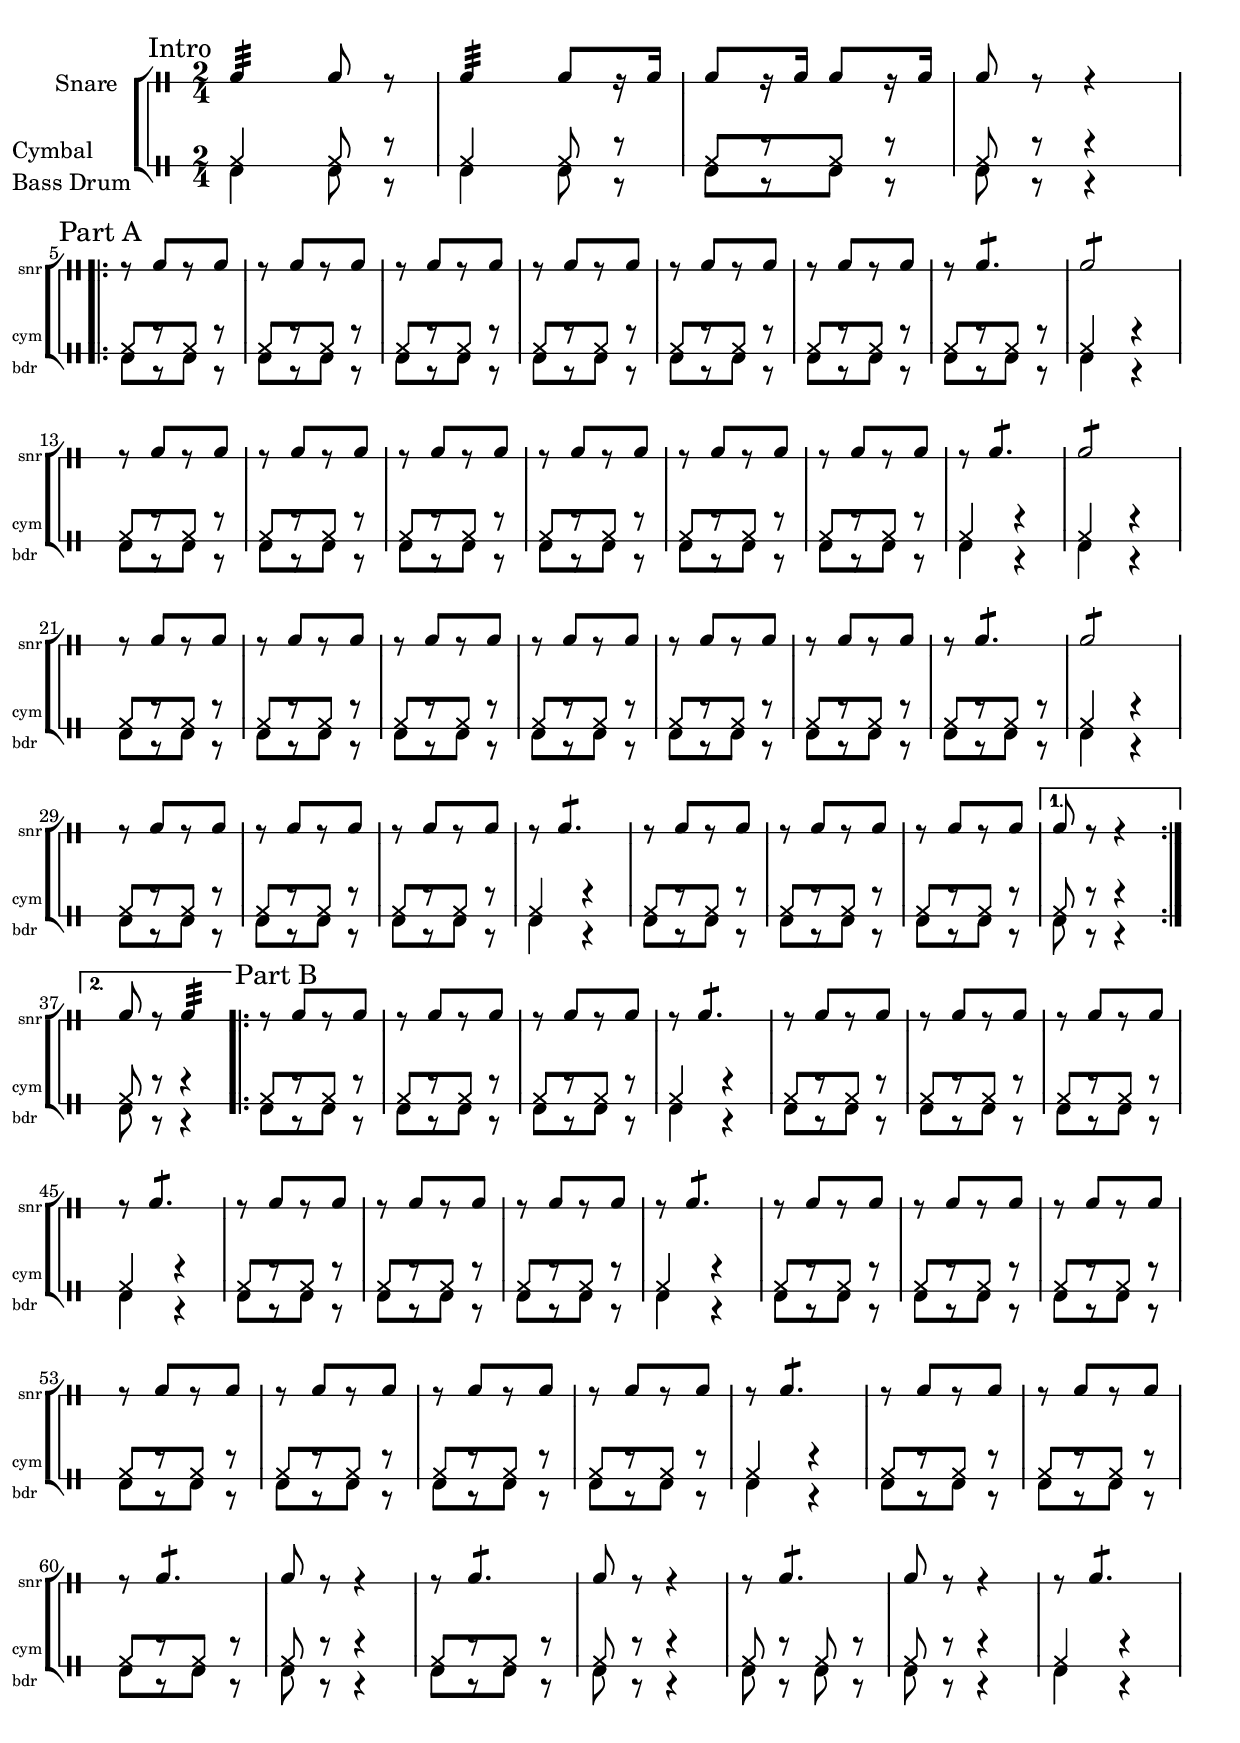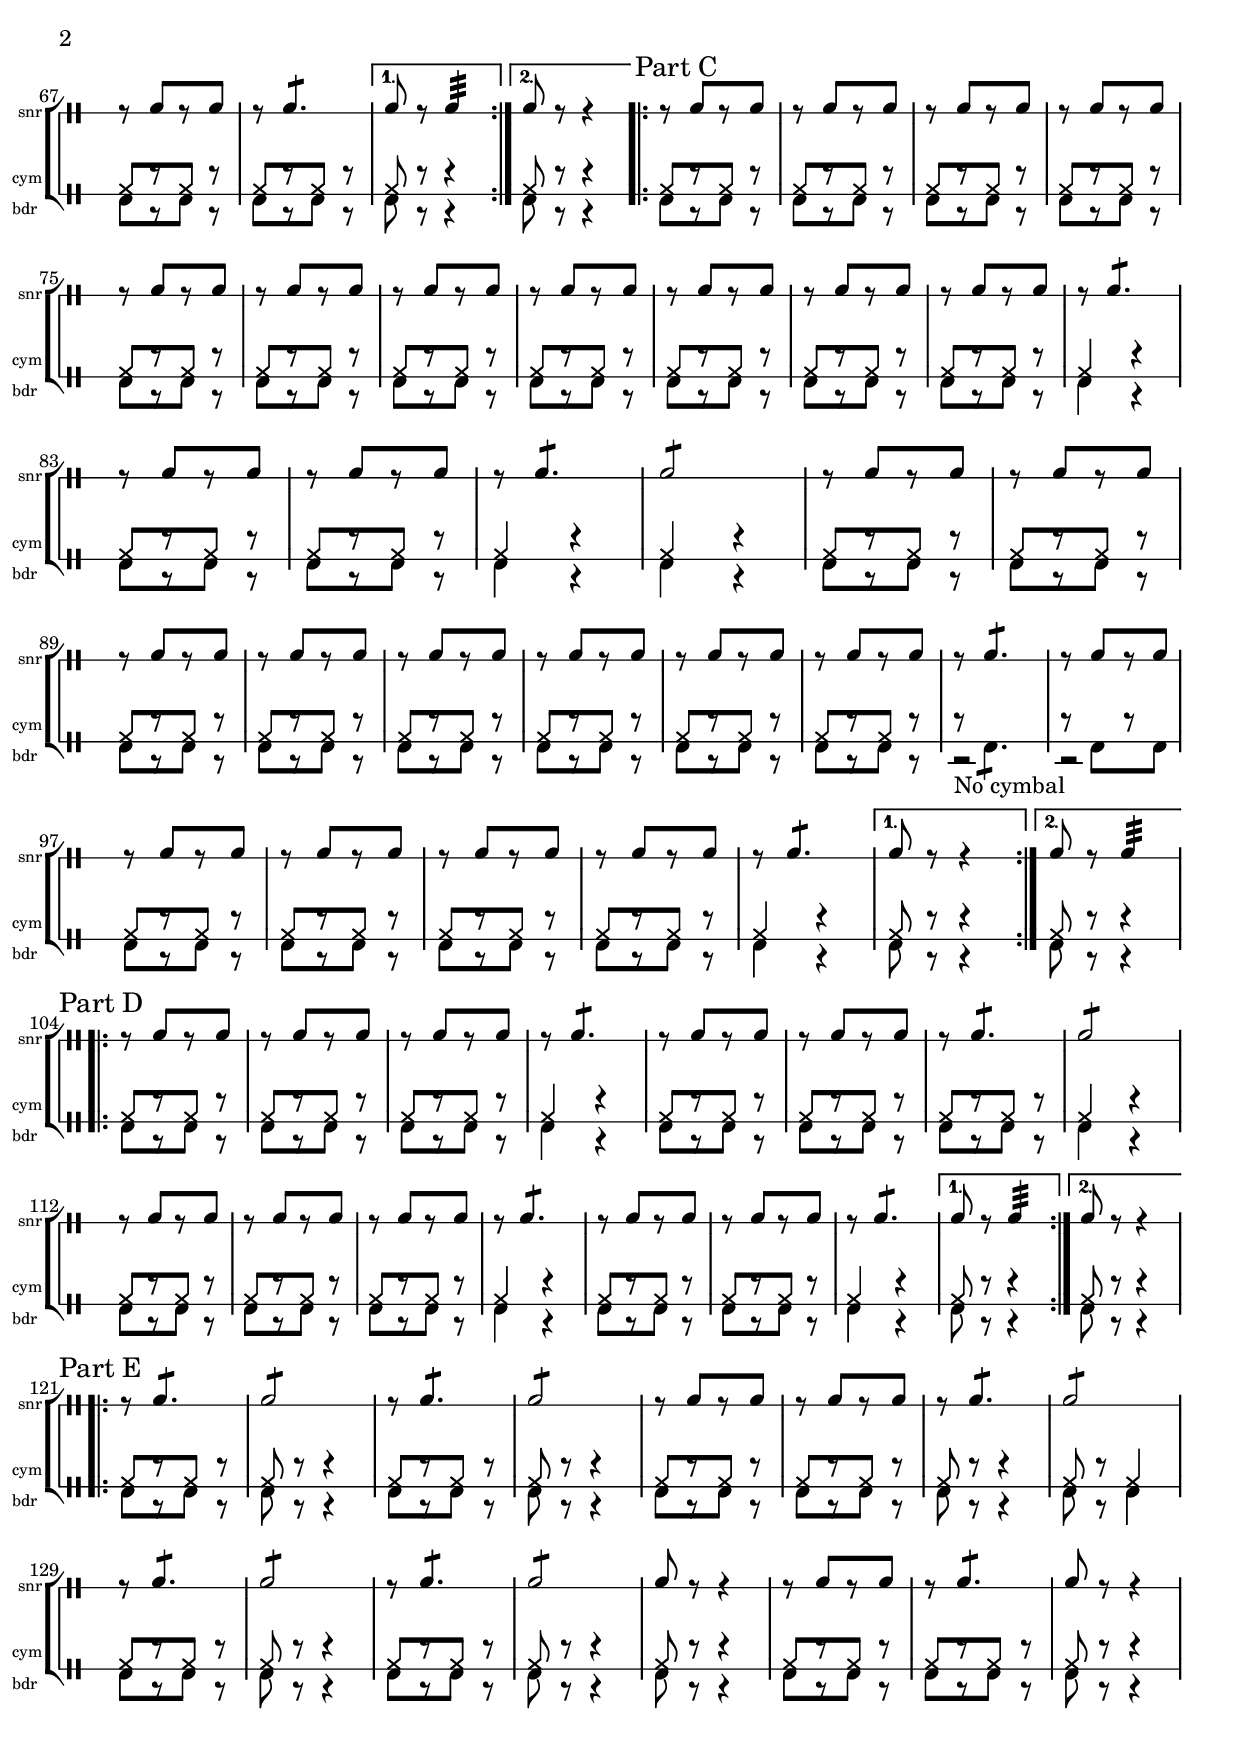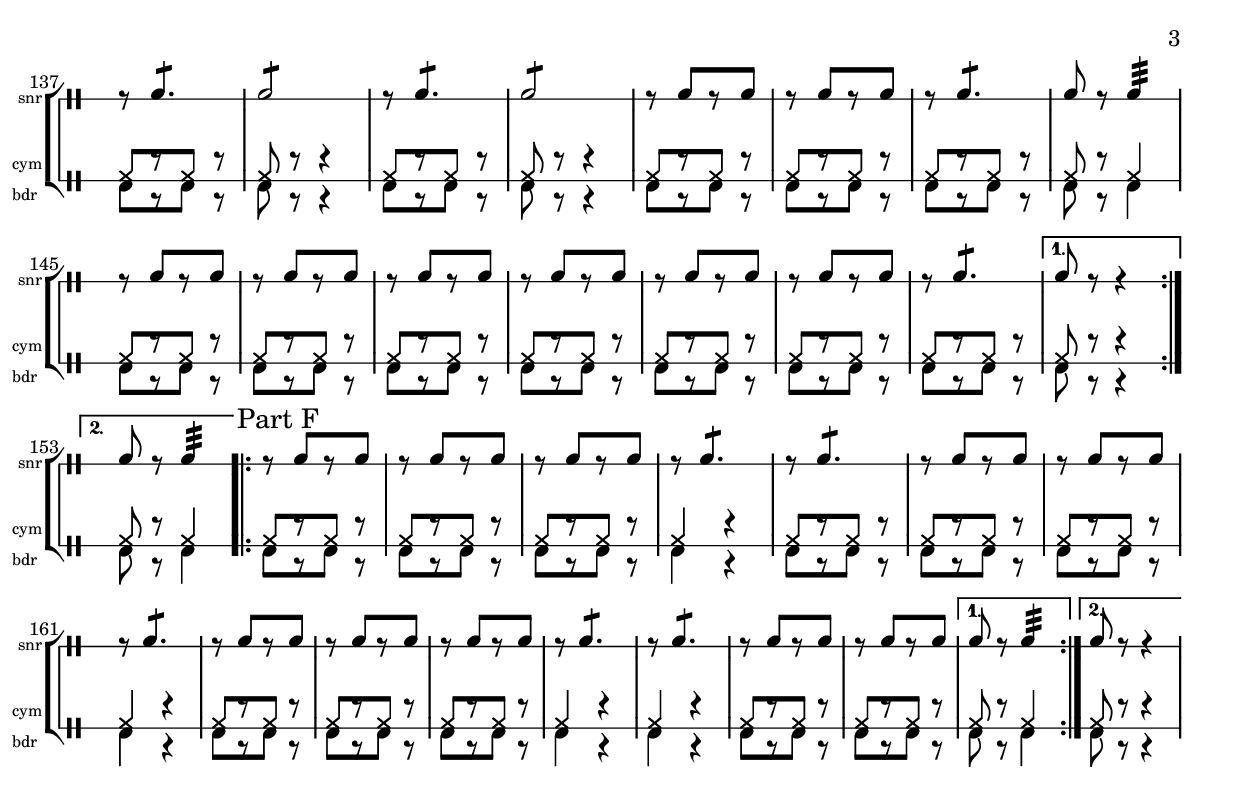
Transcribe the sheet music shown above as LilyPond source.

\version "2.24.0"

\include "helpers.ly"

% Using "about" twice as many beats per line in this file compared to the rest

%{
cymr - ride cymbal
sn - snare
bd - bass drum
%}

snPhBase = {r8 8[ r8 8]}
rpts = #(define-music-function (cnt) (integer?)
  #{
    { \repeat unfold $cnt \snPhBase }
  #}
)

bsPhBase = {8[ r8 8] r8}
rptb = #(define-music-function (cnt) (integer?)
  #{
    { \repeat unfold $cnt \bsPhBase }
  #}
)


snareA = \drummode {
  \sectionLabel "Intro"
  | sn4:32 8 r8 | 4:32 8[ r16 16] | 8[ r16 16] 8[ r16 16] | 8 r8 r4 \break

  \sectionLabel "Part A"
  \repeat volta 2 {
    | \rpts 6 | r8 4.:8 | 2:8 \break
    | \rpts 6 | r8 4.:8 | 2:8 \break
    | \rpts 6 | r8 4.:8 | 2:8 \break
    | \rpts 3 | r8 4.:8 | \rpts 3
  }
  \alternative {
    { 8 r8 r4 \break }
    { 8 r8 4:32 }
  }
}

snareB = \drummode {
  \sectionLabel "Part B"
  \repeat volta 2 {
    | \rpts 3 | r8 4.:8 | \rpts 3 \break
    | r8 4.:8 | \rpts 3 | r8 4.:8 | \rpts 3 \break
    | \rpts 4 | r8 4.:8 | \rpts 2 \break
    | \repeat unfold 3 {r8 4.:8 | 8 r8 r4 } | r8 4.:8 \break
    | \rpts 1 | r8 4.:8
  }
  \alternative {
    { 8 r8 4:32 }
    { 8 r8 r4 }
  }
}

snareC = \drummode {
  \sectionLabel "Part C"
  \repeat volta 2 {
    | \rpts 4 \break
    | \rpts 7 | r8 4.:8 \break
    | \rpts 2 | r8 4.:8 | 2:8 | \rpts 2 \break
    | \rpts 6 | r8 4.:8 | \rpts 1 \break
    | \grace s8 \rpts 4 | r8 4.:8
  }
  \alternative {
    { 8 r8 r4 }
    {8 r8 4:32 \break }
  }
}

snareD = \drummode {
  \sectionLabel "Part D"
  \repeat volta 2 {
    | \rpts 3 | r8 4.:8 | \rpts 2 | r8 4.:8 | 2:8 \break
    | \rpts 3 | r8 4.:8 | \rpts 2 | r8 4.:8
  }
  \alternative {
    { 8 r8 4:32 }
    { 8 r8 r4 \break }
  }
}

snareE = \drummode {
  \sectionLabel "Part E"
  \repeat volta 2 {
    | \rpt 2 { r8 4.:8 | 2:8 } | \rpts 2 | r8 4.:8 | 2:8 \break
    | \rpt 2 { r8 4.:8 | 2:8 } | 8 r8 r4 | \rpts 1 | r8 4.:8 | 8 r8 r4 \break
    | \rpt 2 { r8 4.:8 | 2:8 } | \rpts 2 | r8 4.:8 | 8 r8 4:32 \break
    | \rpts 6 | r8 4.:8
  }
  \alternative {
    { 8 r8 r4 \break }
    { 8 r8 4:32 }
  }
}

snareF = \drummode {
  \sectionLabel "Part F"
  \repeat volta 2 {
    | \rpts 3 | \rpt 2 { r8 4.:8 } | \rpts 2 \break
    | r8 4.:8 | \rpts 3 | \rpt 2 { r8 4.:8 } | \rpts 2
  }
  \alternative {
    { 8 r8 4:32 }
    { 8 r8 r4 }
  }
} % snare


cymbIntro = \drummode { | cymr4 8 r8 | 4 8 r8 | 8[ r8 8] r8 | 8 r8 r4 \break }
bassIntro = \drummode { | bd4 8 r8 | 4 8 r8 | 8[ r8 8] r8 | 8 r8 r4 \break }

bassncymA = \drummode {
  %| bd4 8 r8 | 4 8 r8 | 8[ r8 8] r8 | 8 r8 r4 \break
  \repeat volta 2 {
    | \rptb 7 | 4 r4 \break
    | \rptb 6 | 4 r4 | 4 r4 \break
    | \rptb 7 | 4 r4 \break
    | \rptb 3 | 4 r4 | \rptb 3
  }
  \alternative {
    { 8 r8 r4 \break }
    { 8 r8 r4 }
  }
}

bassncymB = \drummode {
  \repeat volta 2 {
    | \rptb 3 | 4 r4 | \rptb 3 \break
    | 4 r4 | \rptb 3 | 4 r4 | \rptb 3 \break
    | \rptb 4 | 4 r4 | \rptb 2 \break
    | \repeat unfold 2 { 8[ r8 8] r8 | 8 r8 r4 } | 8 r8 8 r8 | 8 r8 r4 | 4 r4 \break
    | \rptb 2
  }
  \alternative {
    { 8 r8 r4 }
    { 8 r8 r4 }
  }
}

bassC = \drummode {
  \repeat volta 2 {
    | \rptb 4 \break
    | \rptb 7 | 4 r4 \break
    | \rptb 2 | 4 r4 | 4 r4 | \rptb 2 \break
    | \rptb 6 | r8 4.:8 | \rpts 1 \break
    | \grace s8 \rptb 4 | 4 r4
  }
  \alternative {
    { 8 r8 r4 }
    { 8 r8 r4 \break }
  }
}
cymC = \drummode {
  \repeat volta 2 {
    | \rptb 4 \break
    | \rptb 7 | 4 r4 \break
    | \rptb 2 | 4 r4 | 4 r4 | \rptb 2 \break
    | \rptb 6 | r2_\markup { "No cymbal" } | r2 \break
    | \grace s8 \rptb 4 | 4 r4
  }
  \alternative {
    { 8 r8 r4 }
    { 8 r8 r4 \break }
  }
}

bassncymD = \drummode {
  \repeat volta 2 {
    | \rptb 3 | 4 r4 | \rptb 3 | 4 r4 \break
    | \rptb 3 | 4 r4 | \rptb 2 | 4 r4
  }
  \alternative {
    { 8 r8 r4 }
    { 8 r8 r4 \break }
  }
}

bassncymE = \drummode {
  \repeat volta 2 {
    | \rpt 2 { \bsPhBase | 8 r8 r4 } | \rptb 2 | 8 r8 r4 | 8 r8 4 \break
    | \rpt 2 { \bsPhBase | 8 r8 r4 } | 8 r8 r4 | \rptb 2 | 8 r8 r4 \break
    | \rpt 2 { \bsPhBase | 8 r8 r4 } | \rptb 3 | 8 r8 4 \break
    | \rptb 7
  }
  \alternative {
    { 8 r8 r4 \break }
    { 8 r8 4 }
  }
}

bassncymF = \drummode {
  \repeat volta 2 {
    | \rptb 3 | 4 r4 | \rptb 3 \break
    | 4 r4 | \rptb 3 | \rpt 2 { 4 r4 } | \rptb 2
  }
  \alternative {
    { 8 r8 4 }
    { 8 r8 r4 }
  }
} % bass and cymbal

#(define mydrums '(
 (bassdrum        default   #f          -1)
 (ridecymbal      cross     #f           1)
))

sgPercussion = \new StaffGroup <<
  \time 2/4
  % \override Score.BarNumber.break-visibility = ##(#f #t #t)
  % \set Score.barNumberVisibility = #(every-nth-bar-number-visible 2)

  \new DrumStaff \with {
      instrumentName = "Snare"
      shortInstrumentName = \markup \teeny "snr"
      \override StaffSymbol.line-count = #1
    }
    <<
      \new DrumVoice { \stemUp \snareA \snareB \snareC \snareD \snareE \snareF }
    >>

  \new DrumStaff \with {
      instrumentName = \markup { \column { \line {"Cymbal"} \line {"Bass Drum"} } }
      shortInstrumentName = \markup \teeny { \column { \line {"cym"} \line {"bdr"} } }
      \override StaffSymbol.line-count = #1
    }
    <<
      \set DrumStaff.drumStyleTable = #(alist->hash-table mydrums)
      \new DrumVoice { \voiceTwo \stemUp   \cymbIntro \bassncymA \bassncymB \cymC \bassncymD \bassncymE \bassncymF }
      \new DrumVoice { \voiceOne \stemDown \bassIntro \bassncymA \bassncymB \bassC \bassncymD \bassncymE \bassncymF }
    >>
>>

\score {
  \sgPercussion
}